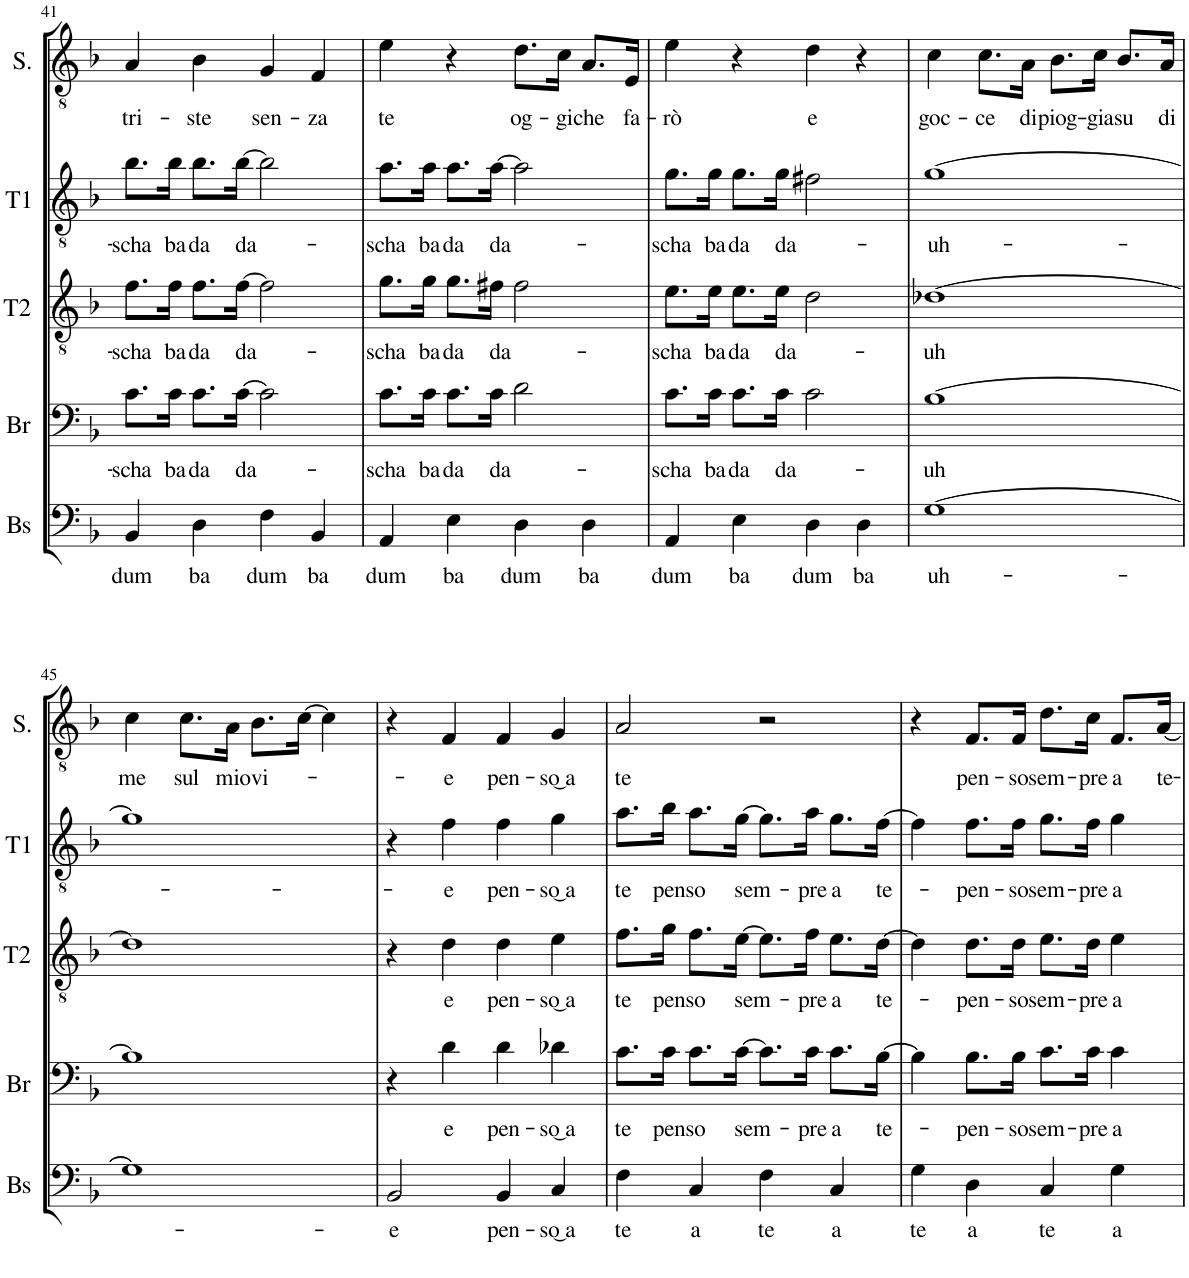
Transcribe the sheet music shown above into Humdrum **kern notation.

**kern	**text	**kern	**text	**kern	**text	**kern	**text	**kern	**text
*part5	*part5	*part4	*part4	*part3	*part3	*part2	*part2	*part1	*part1
*staff5	*staff5	*staff4	*staff4	*staff3	*staff3	*staff2	*staff2	*staff1	*staff1
*I"Bass	*	*I"Bar	*	*I"T2	*	*I"T1	*	*I"So	*
*I'Bs	*	*I'Br	*	*I'T2	*	*I'T1	*	*I'S.	*
!!LO:PB:g=z
*clefF4	*	*clefF4	*	*clefGv2	*	*clefGv2	*	*clefGv2	*
*Trd7c12	*	*	*	*	*	*	*	*	*
*k[b-]	*	*k[b-]	*	*k[b-]	*	*k[b-]	*	*k[b-]	*
*M4/4	*	*M4/4	*	*M4/4	*	*M4/4	*	*M4/4	*
*met(c)	*	*met(c)	*	*met(c)	*	*met(c)	*	*met(c)	*
=41	=41	=41	=41	=41	=41	=41	=41	=41	=41
!	!LO:LY:b	!	!LO:LY:b	!	!LO:LY:b	!	!LO:LY:b	!	!LO:LY:b
4BB-/	dum	8.c\L	-scha	8.f\L	-scha	8.b-\L	-scha	4A/	tri-
!	!	!	!LO:LY:b	!	!LO:LY:b	!	!LO:LY:b	!	!
.	.	16c\Jk	ba	16f\Jk	ba	16b-\Jk	ba	.	.
!	!LO:LY:b	!	!LO:LY:b	!	!LO:LY:b	!	!LO:LY:b	!	!LO:LY:b
4D\	ba	8.c\L	da	8.f\L	da	8.b-\L	da	4B-\	-ste
!	!	!	!LO:LY:b	!	!LO:LY:b	!	!LO:LY:b	!	!
.	.	[16c\Jk	da-	[16f\Jk	da-	[16b-\Jk	da-	.	.
!	!LO:LY:b	!	!	!	!	!	!	!	!LO:LY:b
4F\	dum	2c\]	.	2f\]	.	2b-\]	.	4G/	sen-
!	!LO:LY:b	!	!	!	!	!	!	!	!LO:LY:b
4BB-/	ba	.	.	.	.	.	.	4F/	-za
=42	=42	=42	=42	=42	=42	=42	=42	=42	=42
!	!LO:LY:b	!	!LO:LY:b	!	!LO:LY:b	!	!LO:LY:b	!	!LO:LY:b
4AA/	dum	8.c\L	-scha	8.g\L	-scha	8.a\L	-scha	4e\	te
!	!	!	!LO:LY:b	!	!LO:LY:b	!	!LO:LY:b	!	!
.	.	16c\Jk	ba	16g\Jk	ba	16a\Jk	ba	.	.
!	!LO:LY:b	!	!LO:LY:b	!	!LO:LY:b	!	!LO:LY:b	!	!
4E\	ba	8.c\L	da	8.g\L	da	8.a\L	da	4r	.
!	!	!	!LO:LY:b	!	!LO:LY:b	!	!LO:LY:b	!	!
.	.	16c\Jk	da-	16f#X\Jk	da-	[16a\Jk	da-	.	.
!	!LO:LY:b	!	!	!	!	!	!	!	!LO:LY:b
4D\	dum	2d\	.	2f#\	.	2a\]	.	8.d\L	og-
!	!	!	!	!	!	!	!	!	!LO:LY:b
.	.	.	.	.	.	.	.	16c\Jk	-gi
!	!LO:LY:b	!	!	!	!	!	!	!	!LO:LY:b
4D\	ba	.	.	.	.	.	.	8.A/L	che
!	!	!	!	!	!	!	!	!	!LO:LY:b
.	.	.	.	.	.	.	.	16E/Jk	fa-
=43	=43	=43	=43	=43	=43	=43	=43	=43	=43
!	!LO:LY:b	!	!LO:LY:b	!	!LO:LY:b	!	!LO:LY:b	!	!LO:LY:b
4AA/	dum	8.c\L	-scha	8.e\L	-scha	8.g\L	-scha	4e\	-rò
!	!	!	!LO:LY:b	!	!LO:LY:b	!	!LO:LY:b	!	!
.	.	16c\Jk	ba	16e\Jk	ba	16g\Jk	ba	.	.
!	!LO:LY:b	!	!LO:LY:b	!	!LO:LY:b	!	!LO:LY:b	!	!
4E\	ba	8.c\L	da	8.e\L	da	8.g\L	da	4r	.
!	!	!	!LO:LY:b	!	!LO:LY:b	!	!LO:LY:b	!	!
.	.	16c\Jk	da-	16e\Jk	da-	16g\Jk	da-	.	.
!	!LO:LY:b	!	!	!	!	!	!	!	!LO:LY:b
4D\	dum	2c\	.	2d\	.	2f#X\	.	4d\	e
!	!LO:LY:b	!	!	!	!	!	!	!	!
4D\	ba	.	.	.	.	.	.	4r	.
=44	=44	=44	=44	=44	=44	=44	=44	=44	=44
!	!LO:LY:b	!	!LO:LY:b	!	!LO:LY:b	!	!LO:LY:b	!	!LO:LY:b
[1G	uh-	[1B-	-uh	[1d-X	-uh	[1g	-uh-	4c\	goc-
!	!	!	!	!	!	!	!	!	!LO:LY:b
.	.	.	.	.	.	.	.	8.c\L	-ce
!	!	!	!	!	!	!	!	!	!LO:LY:b
.	.	.	.	.	.	.	.	16A\Jk	di
!	!	!	!	!	!	!	!	!	!LO:LY:b
.	.	.	.	.	.	.	.	8.B-\L	piog-
!	!	!	!	!	!	!	!	!	!LO:LY:b
.	.	.	.	.	.	.	.	16c\Jk	-gia
!	!	!	!	!	!	!	!	!	!LO:LY:b
.	.	.	.	.	.	.	.	8.B-/L	su
!	!	!	!	!	!	!	!	!	!LO:LY:b
.	.	.	.	.	.	.	.	16A/Jk	di
!!LO:LB:g=z
=45	=45	=45	=45	=45	=45	=45	=45	=45	=45
!	!	!	!	!	!	!	!	!	!LO:LY:b
1G]	.	1B-]	.	1d-]	.	1g]	.	4c\	me
!	!	!	!	!	!	!	!	!	!LO:LY:b
.	.	.	.	.	.	.	.	8.c\L	sul
!	!	!	!	!	!	!	!	!	!LO:LY:b
.	.	.	.	.	.	.	.	16A\Jk	mio
!	!	!	!	!	!	!	!	!	!LO:LY:b
.	.	.	.	.	.	.	.	8.B-\L	vi-
.	.	.	.	.	.	.	.	[16c\Jk	.
.	.	.	.	.	.	.	.	4c\]	.
=46	=46	=46	=46	=46	=46	=46	=46	=46	=46
!	!LO:LY:b	!	!	!	!	!	!	!	!
2BB-/	-e	4r	.	4r	.	4r	.	4r	.
!	!	!	!LO:LY:b	!	!LO:LY:b	!	!LO:LY:b	!	!LO:LY:b
.	.	4d\	-e	4d\	-e	4f\	-e	4F/	-e
!	!LO:LY:b	!	!LO:LY:b	!	!LO:LY:b	!	!LO:LY:b	!	!LO:LY:b
4BB-/	pen-	4d\	pen-	4d\	pen-	4f\	pen-	4F/	pen-
!	!LO:LY:b	!	!LO:LY:b	!	!LO:LY:b	!	!LO:LY:b	!	!LO:LY:b
4C/	-so͜ a	4d-X\	-so͜ a	4e\	-so͜ a	4g\	-so͜ a	4G/	-so͜ a
=47	=47	=47	=47	=47	=47	=47	=47	=47	=47
!	!LO:LY:b	!	!LO:LY:b	!	!LO:LY:b	!	!LO:LY:b	!	!LO:LY:b
4F\	te	8.c\L	te	8.f\L	te	8.a\L	te	2A/	te
!	!	!	!LO:LY:b	!	!LO:LY:b	!	!LO:LY:b	!	!
.	.	16c\Jk	pen-	16g\Jk	pen-	16b-\Jk	pen-	.	.
!	!LO:LY:b	!	!LO:LY:b	!	!LO:LY:b	!	!LO:LY:b	!	!
4C/	a	8.c\L	-so	8.f\L	-so	8.a\L	-so	.	.
!	!	!	!LO:LY:b	!	!LO:LY:b	!	!LO:LY:b	!	!
.	.	[16c\Jk	sem-	[16e\Jk	sem-	[16g\Jk	sem-	.	.
!	!LO:LY:b	!	!	!	!	!	!	!	!
4F\	te	8.c\L]	.	8.e\L]	.	8.g\L]	.	2r	.
!	!	!	!LO:LY:b	!	!LO:LY:b	!	!LO:LY:b	!	!
.	.	16c\Jk	-pre	16f\Jk	-pre	16a\Jk	-pre	.	.
!	!LO:LY:b	!	!LO:LY:b	!	!LO:LY:b	!	!LO:LY:b	!	!
4C/	a	8.c\L	a	8.e\L	a	8.g\L	a	.	.
!	!	!	!LO:LY:b	!	!LO:LY:b	!	!LO:LY:b	!	!
.	.	[16B-\Jk	te-	[16d\Jk	te-	[16f\Jk	te-	.	.
=48	=48	=48	=48	=48	=48	=48	=48	=48	=48
!	!LO:LY:b	!	!	!	!	!	!	!	!
4G\	te	4B-\]	.	4d\]	.	4f\]	.	4r	.
!	!LO:LY:b	!	!LO:LY:b	!	!LO:LY:b	!	!LO:LY:b	!	!LO:LY:b
4D\	a	8.B-\L	-pen-	8.d\L	-pen-	8.f\L	-pen-	8.F/L	pen-
!	!	!	!LO:LY:b	!	!LO:LY:b	!	!LO:LY:b	!	!LO:LY:b
.	.	16B-\Jk	-so	16d\Jk	-so	16f\Jk	-so	16F/Jk	-so
!	!LO:LY:b	!	!LO:LY:b	!	!LO:LY:b	!	!LO:LY:b	!	!LO:LY:b
4C/	te	8.c\L	sem-	8.e\L	sem-	8.g\L	sem-	8.d\L	sem-
!	!	!	!LO:LY:b	!	!LO:LY:b	!	!LO:LY:b	!	!LO:LY:b
.	.	16c\Jk	-pre	16d\Jk	-pre	16f\Jk	-pre	16c\Jk	-pre
!	!LO:LY:b	!	!LO:LY:b	!	!LO:LY:b	!	!LO:LY:b	!	!LO:LY:b
4G\	a	4c\	a	4e\	a	4g\	a	8.F/L	a
!	!	!	!	!	!	!	!	!	!LO:LY:b
.	.	.	.	.	.	.	.	[16A/Jk	te-
=	=	=	=	=	=	=	=	=	=
*-	*-	*-	*-	*-	*-	*-	*-	*-	*-
